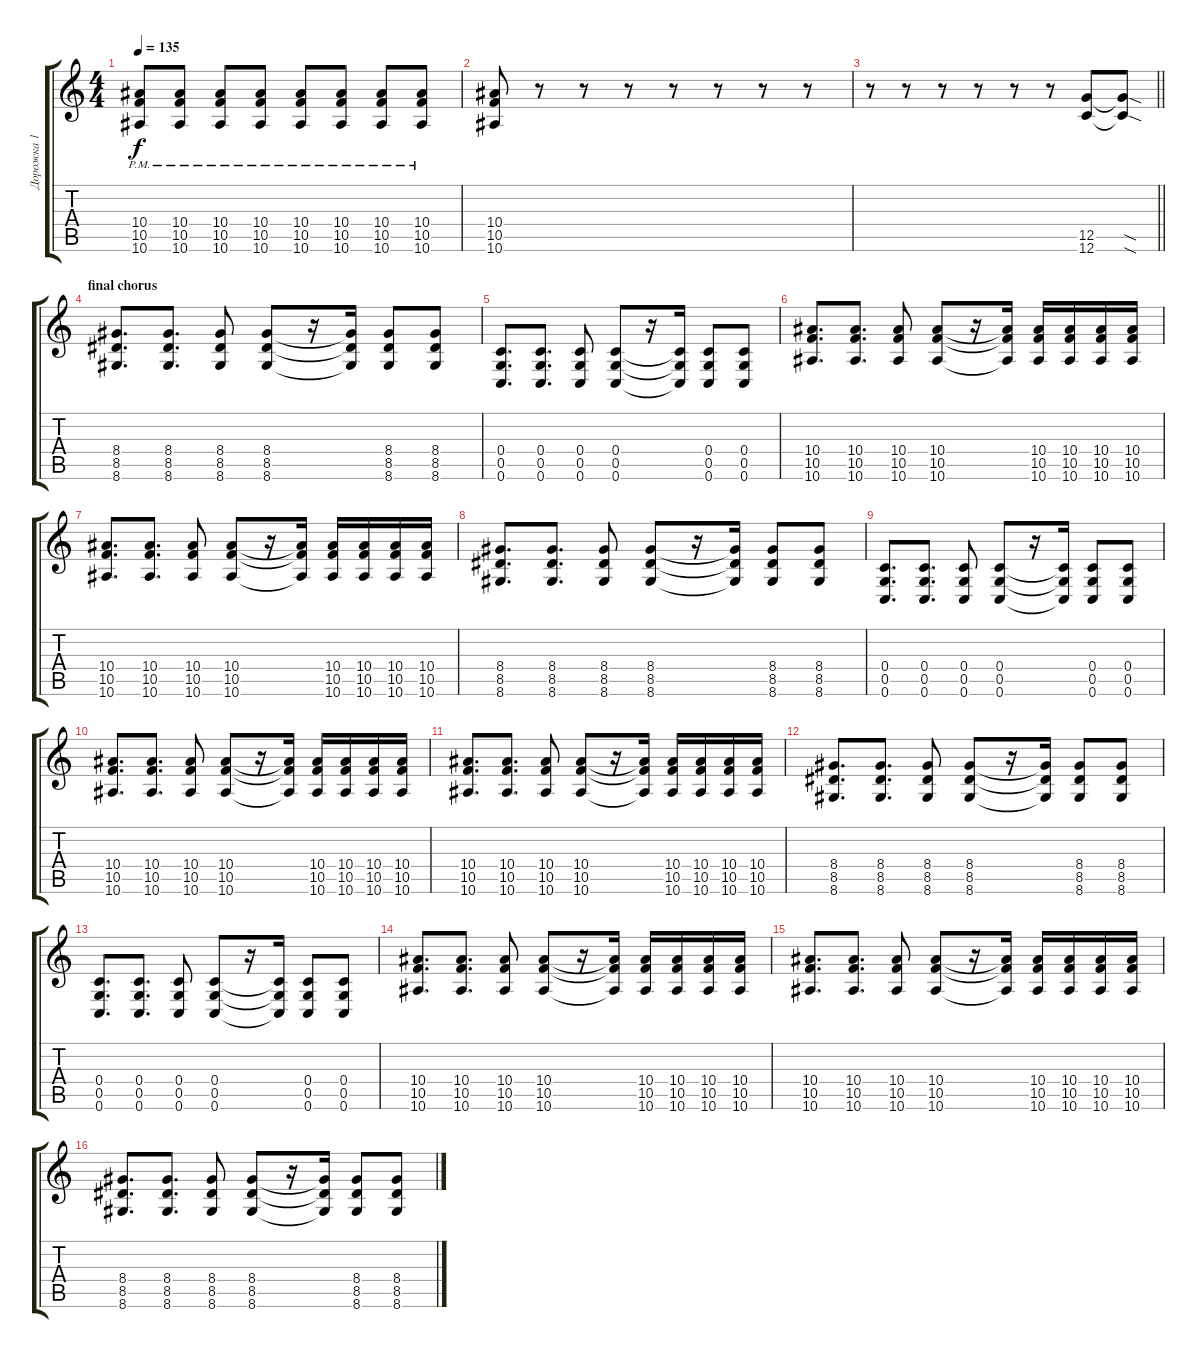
\track ("Дорожка 1" "Дорожка 1") {instrument distortionguitar}
\staff {score tabs}
\tuning (D4 A3 F3 C3 G2 C2) {hide}
\ts (4 4)
\tempo 135
\clef g2
\ks c
(10.4{pm} 10.5{pm} 10.6{pm}).8{dy f} (10.4{pm} 10.5{pm} 10.6{pm}).8 (10.4{pm} 10.5{pm} 10.6{pm}).8 (10.4{pm} 10.5{pm} 10.6{pm}).8 (10.4{pm} 10.5{pm} 10.6{pm}).8 (10.4{pm} 10.5{pm} 10.6{pm}).8 (10.4{pm} 10.5{pm} 10.6{pm}).8 (10.4{pm} 10.5{pm} 10.6{pm}).8 |
(10.4 10.5 10.6).8 r.8 r.8 r.8 r.8 r.8 r.8 r.8 |
\barLineRight lightlight
r.8 r.8 r.8 r.8 r.8 r.8 (12.5 12.6).8 (12.5{sod t} 12.6{sod t}).8 |
\section ("" "final chorus")
(8.4 8.5 8.6).8{d volume 16} (8.4 8.5 8.6).8{d} (8.4 8.5 8.6).8 (8.4 8.5 8.6).8 r.16 (8.4{t} 8.5{t} 8.6{t}).16 (8.4 8.5 8.6).8 (8.4 8.5 8.6).8 |
(0.4 0.5 0.6).8{d} (0.4 0.5 0.6).8{d} (0.4 0.5 0.6).8 (0.4 0.5 0.6).8 r.16 (0.4{t} 0.5{t} 0.6{t}).16 (0.4 0.5 0.6).8 (0.4 0.5 0.6).8 |
(10.4 10.5 10.6).8{d} (10.4 10.5 10.6).8{d} (10.4 10.5 10.6).8 (10.4 10.5 10.6).8 r.16 (10.4{t} 10.5{t} 10.6{t}).16 (10.4 10.5 10.6).16 (10.4 10.5 10.6).16 (10.4 10.5 10.6).16 (10.4 10.5 10.6).16 |
(10.4 10.5 10.6).8{d} (10.4 10.5 10.6).8{d} (10.4 10.5 10.6).8 (10.4 10.5 10.6).8 r.16 (10.4{t} 10.5{t} 10.6{t}).16 (10.4 10.5 10.6).16 (10.4 10.5 10.6).16 (10.4 10.5 10.6).16 (10.4 10.5 10.6).16 |
(8.4 8.5 8.6).8{d} (8.4 8.5 8.6).8{d} (8.4 8.5 8.6).8 (8.4 8.5 8.6).8 r.16 (8.4{t} 8.5{t} 8.6{t}).16 (8.4 8.5 8.6).8 (8.4 8.5 8.6).8 |
(0.4 0.5 0.6).8{d} (0.4 0.5 0.6).8{d} (0.4 0.5 0.6).8 (0.4 0.5 0.6).8 r.16 (0.4{t} 0.5{t} 0.6{t}).16 (0.4 0.5 0.6).8 (0.4 0.5 0.6).8 |
(10.4 10.5 10.6).8{d} (10.4 10.5 10.6).8{d} (10.4 10.5 10.6).8 (10.4 10.5 10.6).8 r.16 (10.4{t} 10.5{t} 10.6{t}).16 (10.4 10.5 10.6).16 (10.4 10.5 10.6).16 (10.4 10.5 10.6).16 (10.4 10.5 10.6).16 |
(10.4 10.5 10.6).8{d} (10.4 10.5 10.6).8{d} (10.4 10.5 10.6).8 (10.4 10.5 10.6).8 r.16 (10.4{t} 10.5{t} 10.6{t}).16 (10.4 10.5 10.6).16 (10.4 10.5 10.6).16 (10.4 10.5 10.6).16 (10.4 10.5 10.6).16 |
(8.4 8.5 8.6).8{d} (8.4 8.5 8.6).8{d} (8.4 8.5 8.6).8 (8.4 8.5 8.6).8 r.16 (8.4{t} 8.5{t} 8.6{t}).16 (8.4 8.5 8.6).8 (8.4 8.5 8.6).8 |
(0.4 0.5 0.6).8{d} (0.4 0.5 0.6).8{d} (0.4 0.5 0.6).8 (0.4 0.5 0.6).8 r.16 (0.4{t} 0.5{t} 0.6{t}).16 (0.4 0.5 0.6).8 (0.4 0.5 0.6).8 |
(10.4 10.5 10.6).8{d} (10.4 10.5 10.6).8{d} (10.4 10.5 10.6).8 (10.4 10.5 10.6).8 r.16 (10.4{t} 10.5{t} 10.6{t}).16 (10.4 10.5 10.6).16 (10.4 10.5 10.6).16 (10.4 10.5 10.6).16 (10.4 10.5 10.6).16 |
(10.4 10.5 10.6).8{d} (10.4 10.5 10.6).8{d} (10.4 10.5 10.6).8 (10.4 10.5 10.6).8 r.16 (10.4{t} 10.5{t} 10.6{t}).16 (10.4 10.5 10.6).16 (10.4 10.5 10.6).16 (10.4 10.5 10.6).16 (10.4 10.5 10.6).16 |
(8.4 8.5 8.6).8{d} (8.4 8.5 8.6).8{d} (8.4 8.5 8.6).8 (8.4 8.5 8.6).8 r.16 (8.4{t} 8.5{t} 8.6{t}).16 (8.4 8.5 8.6).8 (8.4 8.5 8.6).8
